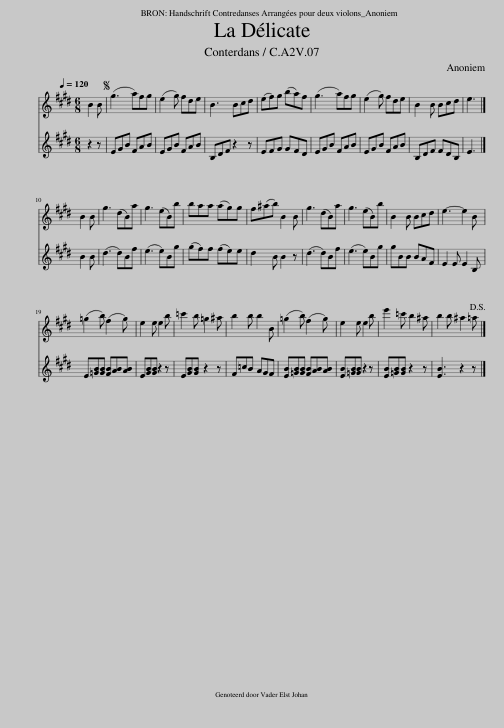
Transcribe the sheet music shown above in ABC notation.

X:1
%%score 1 2
L:1/8
Q:1/4=120
M:6/8
I:linebreak $
K:E
V:1 treble
V:2 treble
V:1
 B2 B |S (g3 a)fg | (e2 g) fde | B3 Bcd | (ef)g (ba)f | %5
 (g3 a)fg | (e2 g) fde | B2 B Bcd | e3 |]$ B2 B | %10
 g3 (dB)a | g3 (eB)b | baa (ag)g | f(^ab) B2 B | g3 (dB)a | %15
 g3 (eB)b | B2 B Bcd | e3- e2 B |$ (=g2 b) (f2 g) | e2 e e2 b | %20
 =c'2 b =g2 ^a | b2 b b2 B | (=g2 b) (f2 g) | e2 e e2 b | e'2 =c' b2 ^a | %25
 b2 b ^a2 =a!D.S.! |] %26
V:2
 z2 z | EGB FAB | EGB FAB | B,DF z2 z | EFG GFD | %5
 EGB FAB | EGB FAB | B,DF FDB, | E3 |]$ B2 B | %10
 (d3 d)Bf | (e3 e)Bg | (gf)f (fe)e | d2 B B2 z | (d3 d)Bf | %15
 (e3 e)Bg | gBB BAF | E2 E E2 B, |$ E[=GB][GB] [FB][AB][AB] | E[GB][GB] z2 z | %20
 E[GB][GB] z2 z | F=cB AGF | [EB][=GB][GB] [FB][AB][AB] | [EB][=GB][GB] z2 z | [EB][=GB][GB] z2 z | %25
 [EB]3 z2 z |] %26
